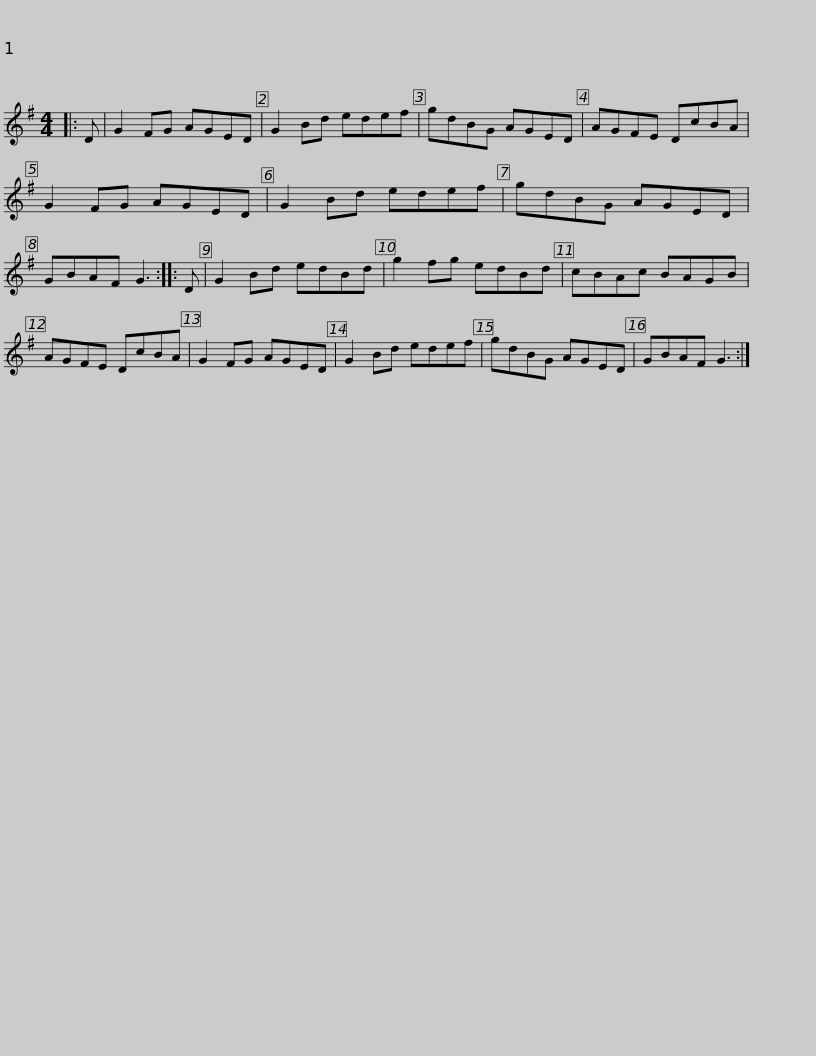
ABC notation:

X:1
L:1/8
M:4/4
I:linebreak $
K:G
V:1 treble
V:1
|: D | G2 FG AGED | G2 Bd edef | gdBG AGED | AGFE DcBA | %5
 G2 FG AGED |$ G2 Bd edef | gdBG AGED | GBAF G3 :: D | %10
 G2 Bd edBd | g2 fg edBd | cBAc BAGB |$ AGFE DcBA | G2 FG AGED | %15
 G2 Bd edef | gdBG AGED | GBAF G3 :| %18
